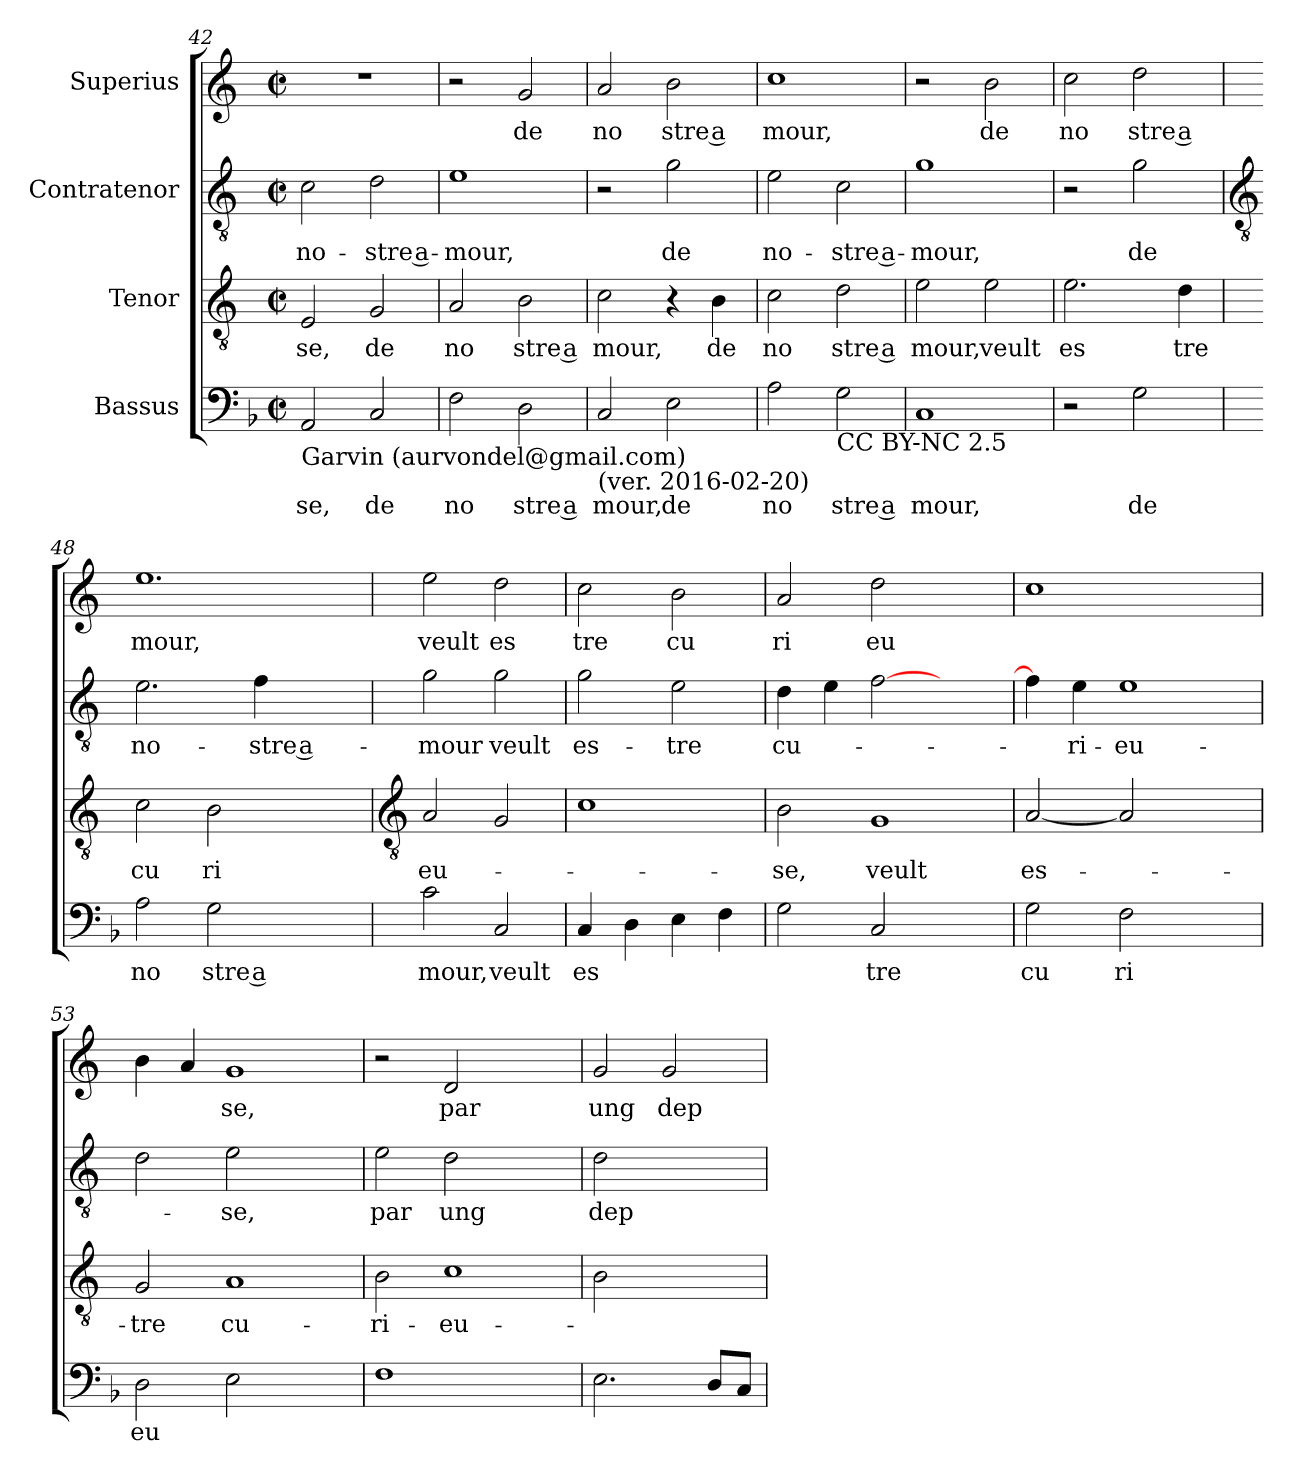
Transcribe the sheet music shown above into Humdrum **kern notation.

**kern	**text	**kern	**text	**kern	**text	**kern	**text
*part4	*part4	*part3	*part3	*part2	*part2	*part1	*part1
*staff4	*staff4	*staff3	*staff3	*staff2	*staff2	*staff1	*staff1
*I"Bassus	*	*I"Tenor	*	*I"Contratenor	*	*I"Superius	*
*clefF4	*	*clefGv2	*	*clefGv2	*	*clefG2	*
*k[b-]	*	*k[]	*	*k[]	*	*k[]	*
*F:	*	*C:	*	*C:	*	*C:	*
*M2/2	*	*M2/2	*	*M2/2	*	*M2/2	*
*met(c|)	*	*met(c|)	*	*met(c|)	*	*met(c|)	*
=42	=42	=42	=42	=42	=42	=42	=42
!LO:TX:b:t=Garvin (aurvondel@gmail.com)	!	!	!	!	!	!	!
!	!LO:LY:b	!	!LO:LY:b	!	!LO:LY:b	!	!
2AA/	se,	2E/	se,	2c\	no-	1r	.
!	!LO:LY:b	!	!LO:LY:b	!	!LO:LY:b	!	!
2C/	de	2G/	de	2d\	-stre a-	.	.
=43	=43	=43	=43	=43	=43	=43	=43
!	!LO:LY:b	!	!LO:LY:b	!	!LO:LY:b	!	!
2F\	no	2A/	no	1e	-mour,	2r	.
!	!LO:LY:b	!	!LO:LY:b	!	!	!	!LO:LY:b
2D\	stre a	2B\	stre a	.	.	2g/	de
=44	=44	=44	=44	=44	=44	=44	=44
!LO:TX:b:t=(ver. 2016-02-20)	!	!	!	!	!	!	!
!	!LO:LY:b	!	!LO:LY:b	!	!	!	!LO:LY:b
2C/	mour,	2c\	mour,	2r	.	2a/	no
!	!LO:LY:b	!	!	!	!LO:LY:b	!	!LO:LY:b
2E\	de	4r	.	2g\	de	2b\	stre a
!	!	!	!LO:LY:b	!	!	!	!
.	.	4B\	de	.	.	.	.
=45	=45	=45	=45	=45	=45	=45	=45
!	!LO:LY:b	!	!LO:LY:b	!	!LO:LY:b	!	!LO:LY:b
2A\	no	2c\	no	2e\	no-	1cc	mour,
!LO:TX:b:t=CC BY-NC 2.5	!	!	!	!	!	!	!
!	!LO:LY:b	!	!LO:LY:b	!	!LO:LY:b	!	!
2G\	stre a	2d\	stre a	2c\	-stre a-	.	.
=46	=46	=46	=46	=46	=46	=46	=46
!	!LO:LY:b	!	!LO:LY:b	!	!LO:LY:b	!	!
1C	mour,	2e\	mour,	1g	-mour,	2r	.
!	!	!	!LO:LY:b	!	!	!	!LO:LY:b
.	.	2e\	veult	.	.	2b\	de
=47	=47	=47	=47	=47	=47	=47	=47
!	!	!	!LO:LY:b	!	!	!	!LO:LY:b
2r	.	2.e\	es	2r	.	2cc\	no
!	!LO:LY:b	!	!	!	!LO:LY:b	!	!LO:LY:b
2G\	de	.	.	2g\	de	2dd\	stre a
!	!	!	!LO:LY:b	!	!	!	!
.	.	4d\	tre	.	.	.	.
!!LO:LB:g=z
=48	=48	=48	=48	=48	=48	=48	=48
*	*	*	*	*clefGv2	*	*	*
!	!LO:LY:b	!	!LO:LY:b	!	!LO:LY:b	!	!LO:LY:b
2A\	no	2c\	cu	2.e\	no-	1.ee	mour,
!	!LO:LY:b	!	!LO:LY:b	!	!	!	!
2G\	stre a	2B\	ri	.	.	.	.
!	!	!	!	!	!LO:LY:b	!	!
.	.	.	.	4f\	-stre a-	.	.
2ryy	.	2ryy	.	2ryy	.	.	.
!!LO:LB:g=z
=49	=49	=49	=49	=49	=49	=49	=49
*	*	*clefGv2	*	*	*	*	*
!	!LO:LY:b	!	!LO:LY:b	!	!LO:LY:b	!	!LO:LY:b
2c\	mour,	2A/	eu-	2g\	-mour	2ee\	veult
!	!LO:LY:b	!	!	!	!LO:LY:b	!	!LO:LY:b
2C/	veult	2G/	.	2g\	veult	2dd\	es
=50	=50	=50	=50	=50	=50	=50	=50
!	!LO:LY:b	!	!	!	!LO:LY:b	!	!LO:LY:b
4C/	es	1c	.	2g\	es-	2cc\	tre
4D\	.	.	.	.	.	.	.
!	!	!	!	!	!LO:LY:b	!	!LO:LY:b
4E\	.	.	.	2e\	-tre	2b\	cu
4F\	.	.	.	.	.	.	.
=51	=51	=51	=51	=51	=51	=51	=51
!	!	!	!LO:LY:b	!	!LO:LY:b	!	!LO:LY:b
2G\	.	2B\	-se,	4d\	cu-	2a/	ri
.	.	.	.	4e\	.	.	.
!	!LO:LY:b	!	!LO:LY:b	!	!	!	!LO:LY:b
2C/	tre	1G	veult	[2f\	.	2dd\	eu
2ryy	.	.	.	2ryy	.	2ryy	.
=52	=52	=52	=52	=52	=52	=52	=52
!	!LO:LY:b	!	!LO:LY:b	!	!	!	!
2G\	cu	[2A/	es-	4f\]	.	1cc	.
!	!	!	!	!	!LO:LY:b	!	!
.	.	.	.	4e\	-ri-	.	.
!	!LO:LY:b	!	!	!	!LO:LY:b	!	!
2F\	ri	2A/]	.	1e	-eu-	.	.
2ryy	.	2ryy	.	.	.	2ryy	.
=53	=53	=53	=53	=53	=53	=53	=53
!	!LO:LY:b	!	!LO:LY:b	!	!	!	!
2D\	eu	2G/	-tre	2d\	.	4b\	.
.	.	.	.	.	.	4a/	.
!	!	!	!LO:LY:b	!	!LO:LY:b	!	!LO:LY:b
2E\	.	1A	cu-	2e\	-se,	1g	se,
2ryy	.	.	.	2ryy	.	.	.
=54	=54	=54	=54	=54	=54	=54	=54
!	!	!	!LO:LY:b	!	!LO:LY:b	!	!
1F	.	2B\	-ri-	2e\	par	2r	.
!	!	!	!LO:LY:b	!	!LO:LY:b	!	!LO:LY:b
.	.	1c	-eu-	2d\	ung	2d/	par
2ryy	.	.	.	2ryy	.	2ryy	.
!!LO:LB:g=z
=55	=55	=55	=55	=55	=55	=55	=55
!	!	!	!	!	!LO:LY:b	!	!LO:LY:b
2.E\	.	2B\	.	2d\	dep-	2g/	ung
!	!	!	!	!	!	!	!LO:LY:b
.	.	2ryy	.	2ryy	.	2g/	dep
8D/L	.	.	.	.	.	.	.
8C/J	.	.	.	.	.	.	.
=	=	=	=	=	=	=	=
*-	*-	*-	*-	*-	*-	*-	*-
